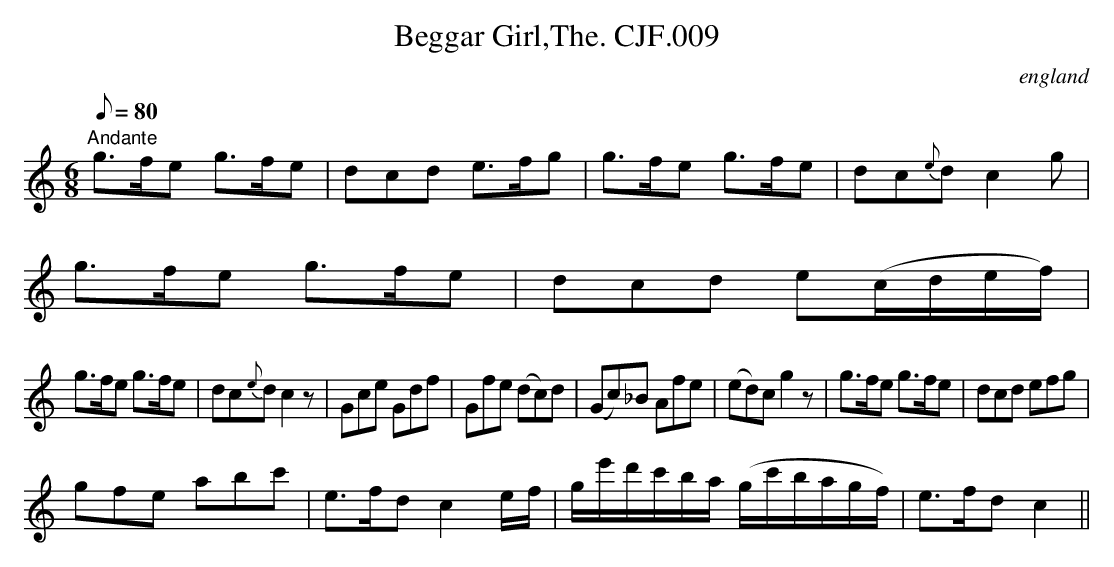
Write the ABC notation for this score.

X:1
T:Beggar Girl,The. CJF.009
O:england
M:6/8
L:1/8
Q:80
K:C
"Andante"g>fe g>fe|dcd e>fg|g>fe g>fe|dc{e}dc2g|
g>fe g>fe|dcd e(c/d/e/f/)|
g>fe g>fe|dc{e}dc2z|Gce Gdf|Gfe (dc)d|(Gc)_B Afe|\
(ed)cg2hz|g>fe g>fe|dcd efg|
gfe abc'h|e>fdc2e/f/|g/e'/d'/c'/b/a/ (g/c'/b/a/g/f/)|e>fdc2||
